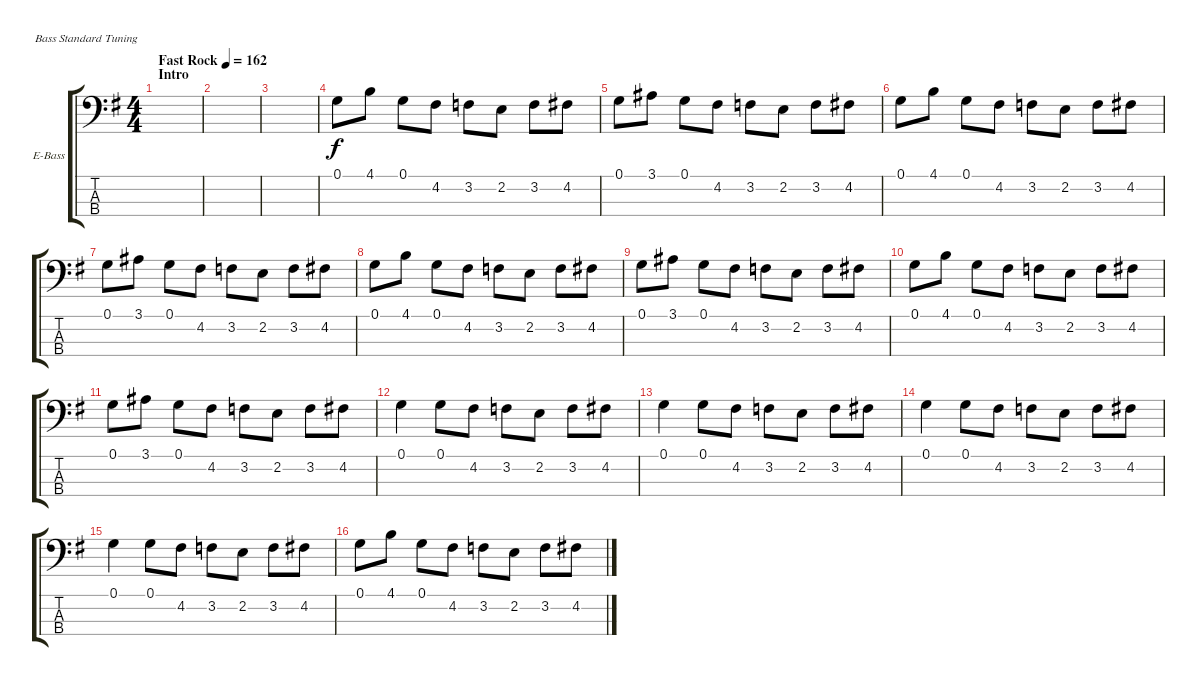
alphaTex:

\defaultSystemsLayout 4
\bracketExtendMode groupsimilarinstruments
\firstSystemTrackNameOrientation horizontal
\otherSystemsTrackNameOrientation horizontal
\track ("Electric Bass" "E-Bass") {instrument electricbassfinger}
\staff {score tabs}
\tuning (G2 D2 A1 E1)
\ts (4 4)
\section ("" "Intro")
\tempo (162 "Fast Rock")
\clef f4
\ks g
|
|
|
0.1.8 4.1.8 0.1.8 4.2.8 3.2.8 2.2.8 3.2.8 4.2.8 |
0.1.8 3.1.8 0.1.8 4.2.8 3.2.8 2.2.8 3.2.8 4.2.8 |
0.1.8 4.1.8 0.1.8 4.2.8 3.2.8 2.2.8 3.2.8 4.2.8 |
0.1.8 3.1.8 0.1.8 4.2.8 3.2.8 2.2.8 3.2.8 4.2.8 |
0.1.8 4.1.8 0.1.8 4.2.8 3.2.8 2.2.8 3.2.8 4.2.8 |
0.1.8 3.1.8 0.1.8 4.2.8 3.2.8 2.2.8 3.2.8 4.2.8 |
0.1.8 4.1.8 0.1.8 4.2.8 3.2.8 2.2.8 3.2.8 4.2.8 |
0.1.8 3.1.8 0.1.8 4.2.8 3.2.8 2.2.8 3.2.8 4.2.8 |
0.1.4 0.1.8 4.2.8 3.2.8 2.2.8 3.2.8 4.2.8 |
0.1.4 0.1.8 4.2.8 3.2.8 2.2.8 3.2.8 4.2.8 |
0.1.4 0.1.8 4.2.8 3.2.8 2.2.8 3.2.8 4.2.8 |
0.1.4 0.1.8 4.2.8 3.2.8 2.2.8 3.2.8 4.2.8 |
0.1.8 4.1.8 0.1.8 4.2.8 3.2.8 2.2.8 3.2.8 4.2.8
